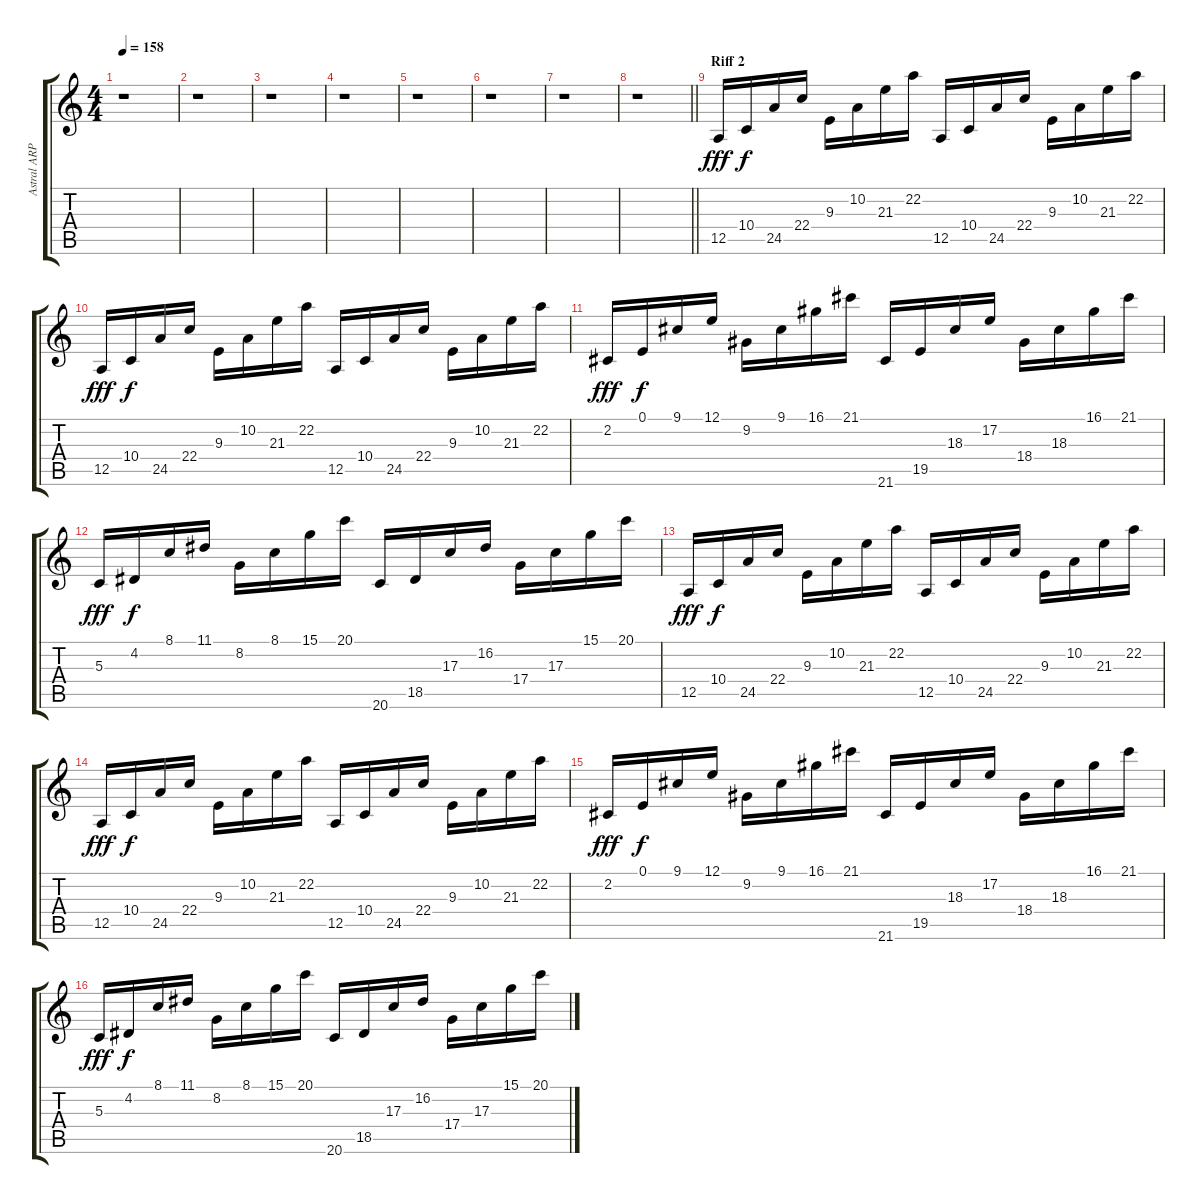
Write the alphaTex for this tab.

\track ("Astral ARP" "Astral ARP") {instrument lead2sawtooth}
\staff {score tabs}
\tuning (E4 B3 G3 D3 A2 E2) {hide}
\ts (4 4)
\tempo 158
\clef g2
\ks c
r.1{dy f} |
r.1 |
r.1 |
r.1 |
r.1 |
r.1 |
r.1 |
\barLineRight lightlight
r.1 |
\section ("" "Riff 2")
12.5.16{dy fff} 10.4.16{dy f} 24.5.16 22.4.16 9.3.16 10.2.16 21.3.16 22.2.16 12.5.16 10.4.16 24.5.16 22.4.16 9.3.16 10.2.16 21.3.16 22.2.16 |
12.5.16{dy fff} 10.4.16{dy f} 24.5.16 22.4.16 9.3.16 10.2.16 21.3.16 22.2.16 12.5.16 10.4.16 24.5.16 22.4.16 9.3.16 10.2.16 21.3.16 22.2.16 |
2.2.16{dy fff} 0.1.16{dy f} 9.1.16 12.1.16 9.2.16 9.1.16 16.1.16 21.1.16 21.6.16 19.5.16 18.3.16 17.2.16 18.4.16 18.3.16 16.1.16 21.1.16 |
5.3.16{dy fff} 4.2.16{dy f} 8.1.16 11.1.16 8.2.16 8.1.16 15.1.16 20.1.16 20.6.16 18.5.16 17.3.16 16.2.16 17.4.16 17.3.16 15.1.16 20.1.16 |
12.5.16{dy fff} 10.4.16{dy f} 24.5.16 22.4.16 9.3.16 10.2.16 21.3.16 22.2.16 12.5.16 10.4.16 24.5.16 22.4.16 9.3.16 10.2.16 21.3.16 22.2.16 |
12.5.16{dy fff} 10.4.16{dy f} 24.5.16 22.4.16 9.3.16 10.2.16 21.3.16 22.2.16 12.5.16 10.4.16 24.5.16 22.4.16 9.3.16 10.2.16 21.3.16 22.2.16 |
2.2.16{dy fff} 0.1.16{dy f} 9.1.16 12.1.16 9.2.16 9.1.16 16.1.16 21.1.16 21.6.16 19.5.16 18.3.16 17.2.16 18.4.16 18.3.16 16.1.16 21.1.16 |
5.3.16{dy fff} 4.2.16{dy f} 8.1.16 11.1.16 8.2.16 8.1.16 15.1.16 20.1.16 20.6.16 18.5.16 17.3.16 16.2.16 17.4.16 17.3.16 15.1.16 20.1.16
